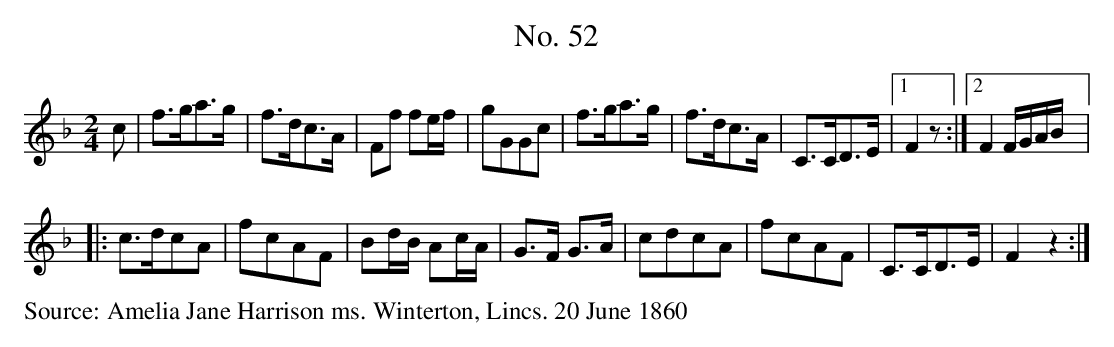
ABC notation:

X:1
T:No. 52
M:2/4
L:1/8
K:F
c|f>ga>g|f>dc>A|Ff fe/f/|gGGc|f>ga>g|f>dc>A|C>CD>E|1F2z:|2 F2F/G/A/B/|:
c>dcA|fcAF|Bd/B/ Ac/A/|G>F G>A|cdcA|fcAF|C>CD>E|F2z2:|
